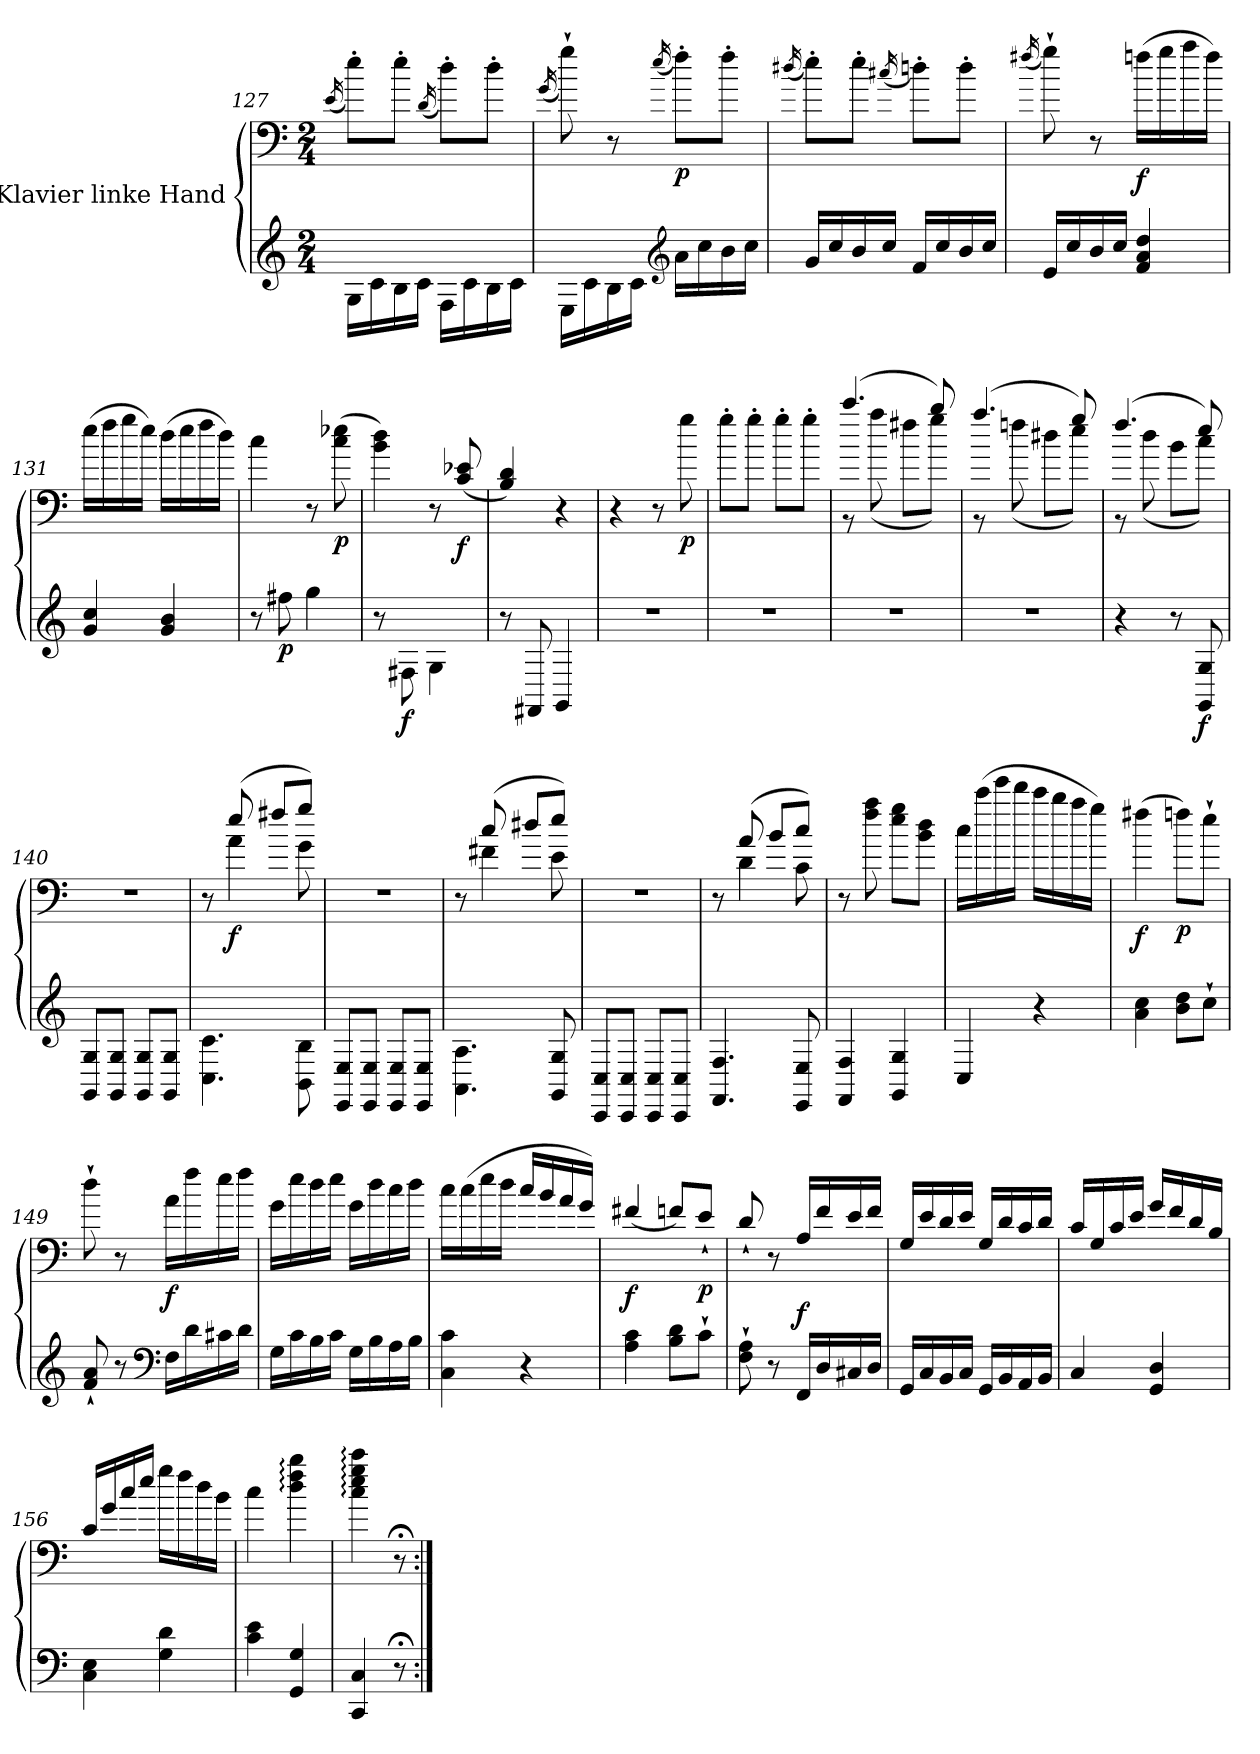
**kern	**kern	**dynam
*part1	*part1	*part1
*staff2	*staff1	*staff1/2
*I"Klavier linke Hand	*	*
*clefG2	*clefF4	*
*k[]	*k[]	*
*M2/4	*M2/4	*
=127	=127	=127
.	(<16qe/	.
16G\LL	8ee'\L)	.
16c\	.	.
16B\	8ee'\J	.
16c\JJ	.	.
.	(<16qd/	.
16F\LL	8dd'\L)	.
16c\	.	.
16B\	8dd'\J	.
16c\JJ	.	.
=128	=128	=128
.	(<16qg/	.
16E\LL	8gg`\)	.
16c\	.	.
16B\	8r	.
16c\JJ	.	.
*clefG2	*	*
.	(<16qee/	.
!	!	!LO:DY:b
16a\LL	8ff'\L)	p
16cc\	.	.
16b\	8ff'\J	.
16cc\JJ	.	.
=129	=129	=129
.	(<16qdd#X/	.
16g/LL	8ee'\L)	.
16cc/	.	.
16b/	8ee'\J	.
16cc/JJ	.	.
.	(<16qcc#X/	.
16f/LL	8ddn'\L)	.
16cc/	.	.
16b/	8dd'\J	.
16cc/JJ	.	.
!!LO:LB:g=z
=130	=130	=130
.	(<16qff#X/	.
16e/LL	8gg`\)	.
16cc/	.	.
16b/	8r	.
16cc/JJ	.	.
!	!	!LO:DY:b
4f/ 4a/ 4dd/	(>16ffn\LL	f
.	16gg\	.
.	16aa\	.
.	16ff\JJ)	.
=131	=131	=131
4g/ 4cc/	(>16ee\LL	.
.	16ff\	.
.	16gg\	.
.	16ee\JJ)	.
4g/ 4b/	(>16dd\LL	.
.	16ee\	.
.	16ff\	.
.	16dd\JJ)	.
=132	=132	=132
8r	4cc\	.
!	!	!LO:DY:b=2
8ff#X\	.	p
4gg\	8r	.
!	!	!LO:DY:b
.	(>8cc\ 8ee-X\	p
=133	=133	=133
8r	4b\ 4dd\)	.
!	!	!LO:DY:b=2
8F#X\	.	f
4G\	8r	.
!	!	!LO:DY:b
.	(<8c/ 8e-X/	f
=134	=134	=134
8r	4B/ 4d/)	.
8FF#X/	.	.
4GG/	4r	.
=135	=135	=135
2r	4r	.
.	8r	.
!	!	!LO:DY:b
.	8gg\	p
=136	=136	=136
2r	8gg'\L	.
.	8gg'\J	.
.	8gg'\L	.
.	8gg'\J	.
!!LO:PB:g=z
=137	=137	=137
*	*^	*
2r	(>4.ccc/	8r	.
.	.	(<8aa\	.
.	.	8ff#X\L	.
.	8bb/)	8gg\J)	.
=138	=138	=138	=138
2r	(>4.aa/	8r	.
.	.	(<8ffn\	.
.	.	8dd#X\L	.
.	8gg/)	8ee\J)	.
=139	=139	=139	=139
4r	(>4.ff/	8r	.
.	.	(<8dd\	.
8r	.	8b\L	.
!	!	!	!LO:DY:b=2
8GG/ 8G/	8ee/)	8cc\J)	f
*	*v	*v	*
=140	=140	=140
8GG/ 8G/L	2r	.
8GG/ 8G/J	.	.
8GG/ 8G/L	.	.
8GG/ 8G/J	.	.
=141	=141	=141
*	*^	*
4.C\ 4.c\	8r	8ryy	.
!	!	!	!LO:DY:b
.	(>8ee/	4a\	f
.	8ff#X/L	.	.
8BB\ 8B\	8gg/J)	8g\	.
*	*v	*v	*
=142	=142	=142
8EE/ 8E/L	2r	.
8EE/ 8E/J	.	.
8EE/ 8E/L	.	.
8EE/ 8E/J	.	.
!!LO:LB:g=z
=143	=143	=143
*	*^	*
4.AA\ 4.A\	8r	8ryy	.
.	(>8cc/	4f#X\	.
.	8dd#X/L	.	.
8GG/ 8G/	8ee/J)	8e\	.
*	*v	*v	*
=144	=144	=144
8CC/ 8C/L	2r	.
8CC/ 8C/J	.	.
8CC/ 8C/L	.	.
8CC/ 8C/J	.	.
=145	=145	=145
*	*^	*
4.FF/ 4.F/	8r	8ryy	.
.	(>8a/	4d\	.
.	8b/L	.	.
8EE/ 8E/	8cc/J)	8c\	.
*	*v	*v	*
=146	=146	=146
4FF/ 4F/	8r	.
.	8ff\ 8aa\	.
4GG/ 4G/	8ee\ 8gg\L	.
.	8b\ 8dd\J	.
=147	=147	=147
4C/	16cc\LL	.
.	(>16ccc\	.
.	16eee\	.
.	16ddd\JJ	.
4r	16ccc\LL	.
.	16bb\	.
.	16aa\	.
.	16gg\JJ)	.
=148	=148	=148
!	!	!LO:DY:b
4a\ 4cc\	(>4ff#X\	f
!	!	!LO:DY:b
8b\ 8dd\L	8ffn\L)	p
8cc`\J	8ee`\J	.
!!LO:LB:g=z
=149	=149	=149
8f/` 8a/`	8dd`\	.
8r	8r	.
*clefF4	*	*
!	!	!LO:DY:b
16F\LL	16a\LL	f
16d\	16ff\	.
16c#X\	16ee\	.
16d\JJ	16ff\JJ	.
=150	=150	=150
16G\LL	16g\LL	.
16c\	16ee\	.
16B\	16dd\	.
16c\JJ	16ee\JJ	.
16G\LL	16g\LL	.
16B\	16dd\	.
16A\	16cc\	.
16B\JJ	16dd\JJ	.
=151	=151	=151
4C\ 4c\	16cc\LL	.
.	(>16cc\	.
.	16ee\	.
.	16dd\JJ	.
4r	16cc/LL	.
.	16b/	.
.	16a/	.
.	16g/JJ)	.
=152	=152	=152
!	!	!LO:DY:b
4A\ 4c\	(<4f#X/	f
8B\ 8d\L	8fn/L)	.
!	!	!LO:DY:b
8c`\J	8e`/J	p
=153	=153	=153
8F\` 8A\`	8d`/	.
8r	8r	.
!	!	!LO:DY:a=2
16FF/LL	16A/LL	f
16D/	16f/	.
16C#X/	16e/	.
16D/JJ	16f/JJ	.
=154	=154	=154
16GG/LL	16G/LL	.
16C/	16e/	.
16BB/	16d/	.
16C/JJ	16e/JJ	.
16GG/LL	16G/LL	.
16BB/	16d/	.
16AA/	16c/	.
16BB/JJ	16d/JJ	.
=155	=155	=155
4C/	16c/LL	.
.	16G/	.
.	16c/	.
.	16e/JJ	.
4GG/ 4D/	16g/LL	.
.	16f/	.
.	16d/	.
.	16B/JJ	.
!!LO:LB:g=z
=156	=156	=156
4C\ 4E\	16c/LL	.
.	16g/	.
.	16cc/	.
.	16ee/JJ	.
4G\ 4d\	16gg\LL	.
.	16ff\	.
.	16dd\	.
.	16b\JJ	.
=157	=157	=157
4c\ 4e\	4cc\	.
4GG/ 4G/	4dd\: 4ff\: 4bb\:	.
=158	=158	=158
4CC/ 4C/	4cc\: 4ee\: 4gg\: 4ccc\:	.
8r;	8r;<	.
=:|!	=:|!	=:|!
*-	*-	*-
